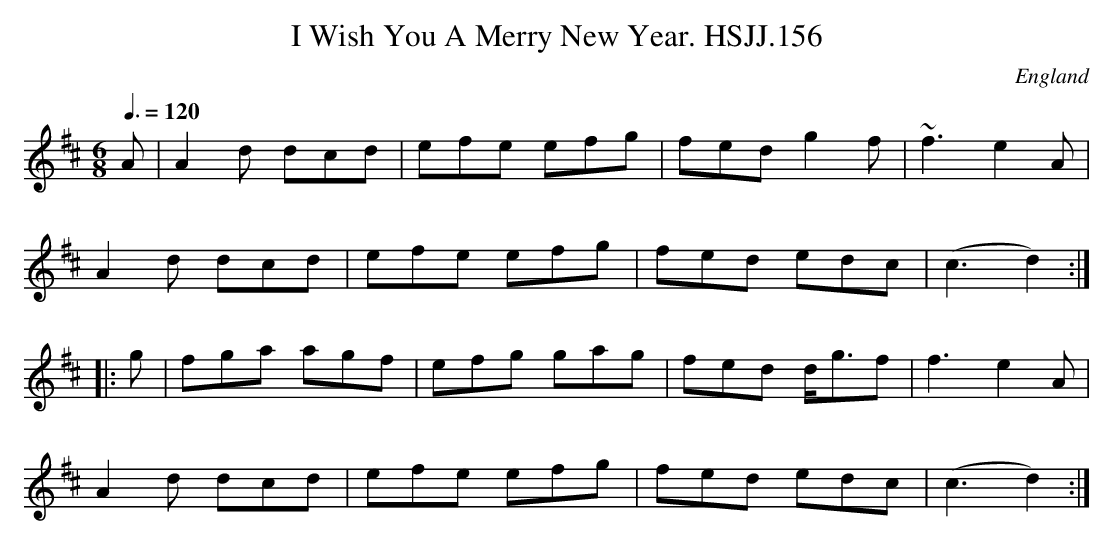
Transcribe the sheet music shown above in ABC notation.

X:1
T:I Wish You A Merry New Year. HSJJ.156
M:6/8
L:1/8
Q:3/8=120
O:England
K:D major
A|A2d dcd|efe efg|fedg2f|~f3e2A|!
A2d dcd|efe efg|fed edc|(c3d2):|!
|:g|fga agf|efg gag|fed d<gf|f3e2A|!
A2d dcd|efe efg|fed edc|(c3d2):|
